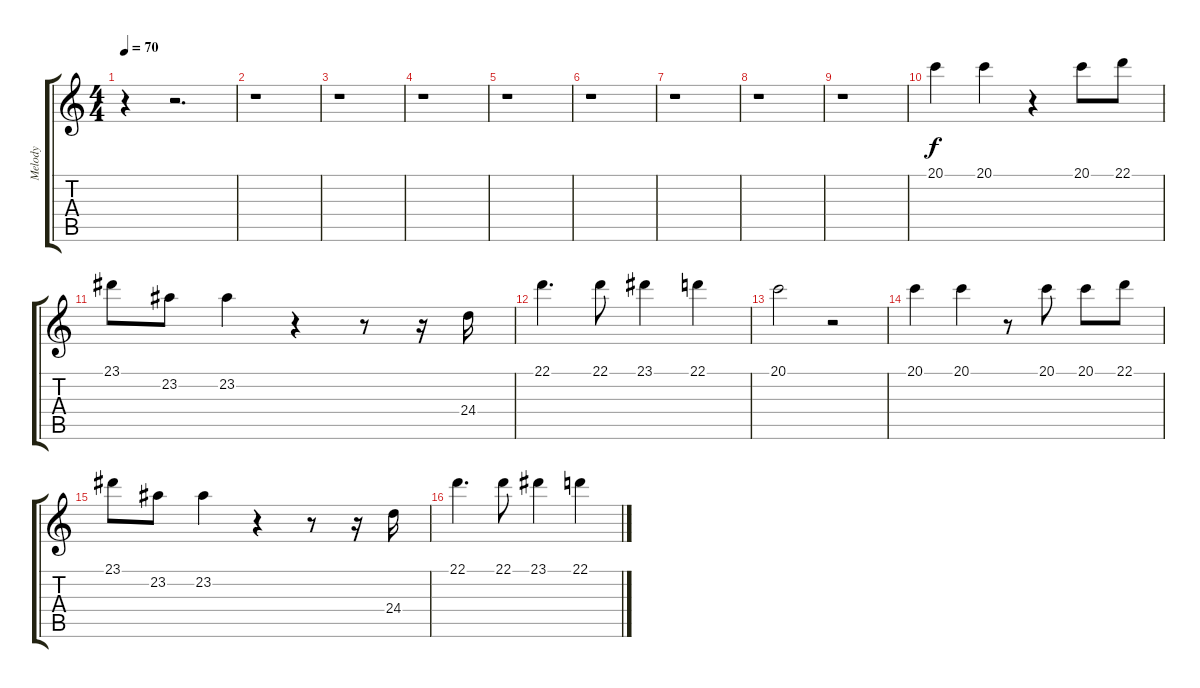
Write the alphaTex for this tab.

\track ("Melody" "Melody") {instrument piccolo}
\staff {score tabs}
\tuning (E4 B3 G3 D3 A2 E2) {hide}
\ts (4 4)
\tempo 70
\clef g2
\ks c
r.4{dy f} r.2{d} |
r.1 |
r.1 |
r.1 |
r.1 |
r.1 |
r.1 |
r.1 |
r.1 |
20.1.4 20.1.4 r.4 20.1.8 22.1.8 |
23.1.8 23.2.8 23.2.4 r.4 r.8 r.16 24.4.16 |
22.1.4{d} 22.1.8 23.1.4 22.1.4 |
20.1.2 r.2 |
20.1.4 20.1.4 r.8 20.1.8 20.1.8 22.1.8 |
23.1.8 23.2.8 23.2.4 r.4 r.8 r.16 24.4.16 |
22.1.4{d} 22.1.8 23.1.4 22.1.4
